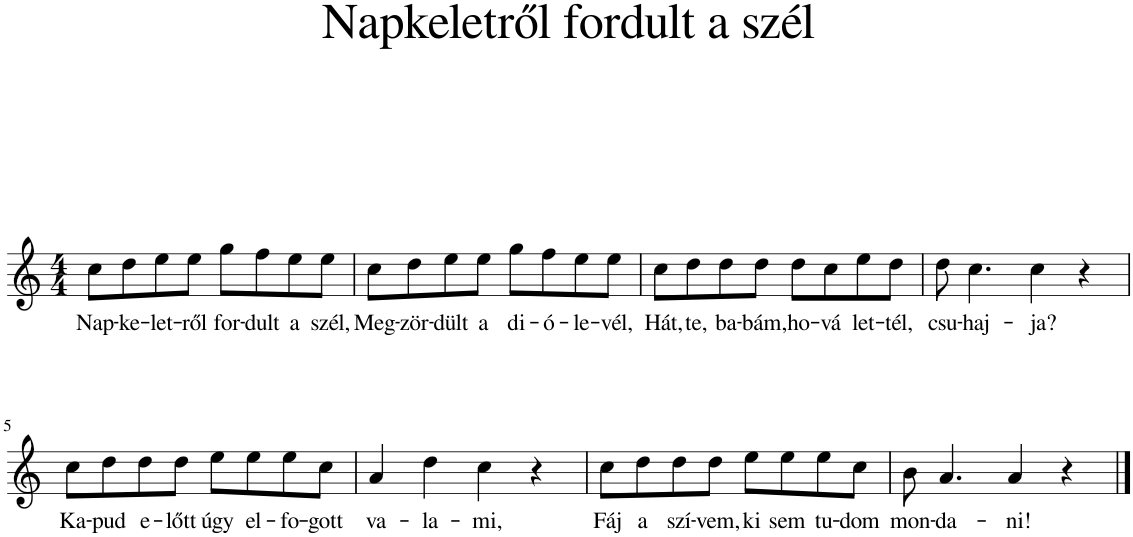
**kern	**text
*part1	*part1
*staff1	*staff1
*I"Piano	*
*I'Pno.	*
*clefG2	*
*k[]	*
*M4/4	*
=1	=1
!	!LO:LY:b
8cc\L	Nap-
!	!LO:LY:b
8dd\	-ke-
!	!LO:LY:b
8ee\	-let-
!	!LO:LY:b
8ee\J	-ről
!	!LO:LY:b
8gg\L	for-
!	!LO:LY:b
8ff\	-dult
!	!LO:LY:b
8ee\	a
!	!LO:LY:b
8ee\J	szél,
=2	=2
!	!LO:LY:b
8cc\L	Meg-
!	!LO:LY:b
8dd\	-zör-
!	!LO:LY:b
8ee\	-dült
!	!LO:LY:b
8ee\J	a
!	!LO:LY:b
8gg\L	di-
!	!LO:LY:b
8ff\	-ó-
!	!LO:LY:b
8ee\	-le-
!	!LO:LY:b
8ee\J	-vél,
=3	=3
!	!LO:LY:b
8cc\L	Hát,
!	!LO:LY:b
8dd\	te,
!	!LO:LY:b
8dd\	ba-
!	!LO:LY:b
8dd\J	-bám,
!	!LO:LY:b
8dd\L	ho-
!	!LO:LY:b
8cc\	-vá
!	!LO:LY:b
8ee\	let-
!	!LO:LY:b
8dd\J	-tél,
=4	=4
!	!LO:LY:b
8dd\	csu-
!	!LO:LY:b
4.cc\	-haj-
!	!LO:LY:b
4cc\	-ja?
4r	.
!!LO:LB:g=z
=5	=5
!	!LO:LY:b
8cc\L	Ka-
!	!LO:LY:b
8dd\	-pud
!	!LO:LY:b
8dd\	e-
!	!LO:LY:b
8dd\J	-lőtt
!	!LO:LY:b
8ee\L	úgy
!	!LO:LY:b
8ee\	el-
!	!LO:LY:b
8ee\	-fo-
!	!LO:LY:b
8cc\J	-gott
=6	=6
!	!LO:LY:b
4a/	va-
!	!LO:LY:b
4dd\	-la-
!	!LO:LY:b
4cc\	-mi,
4r	.
=7	=7
!	!LO:LY:b
8cc\L	Fáj
!	!LO:LY:b
8dd\	a
!	!LO:LY:b
8dd\	szí-
!	!LO:LY:b
8dd\J	-vem,
!	!LO:LY:b
8ee\L	ki
!	!LO:LY:b
8ee\	sem
!	!LO:LY:b
8ee\	tu-
!	!LO:LY:b
8cc\J	-dom
=8	=8
!	!LO:LY:b
8b\	mon-
!	!LO:LY:b
4.a/	-da-
!	!LO:LY:b
4a/	-ni!
4r	.
==	==
*-	*-
